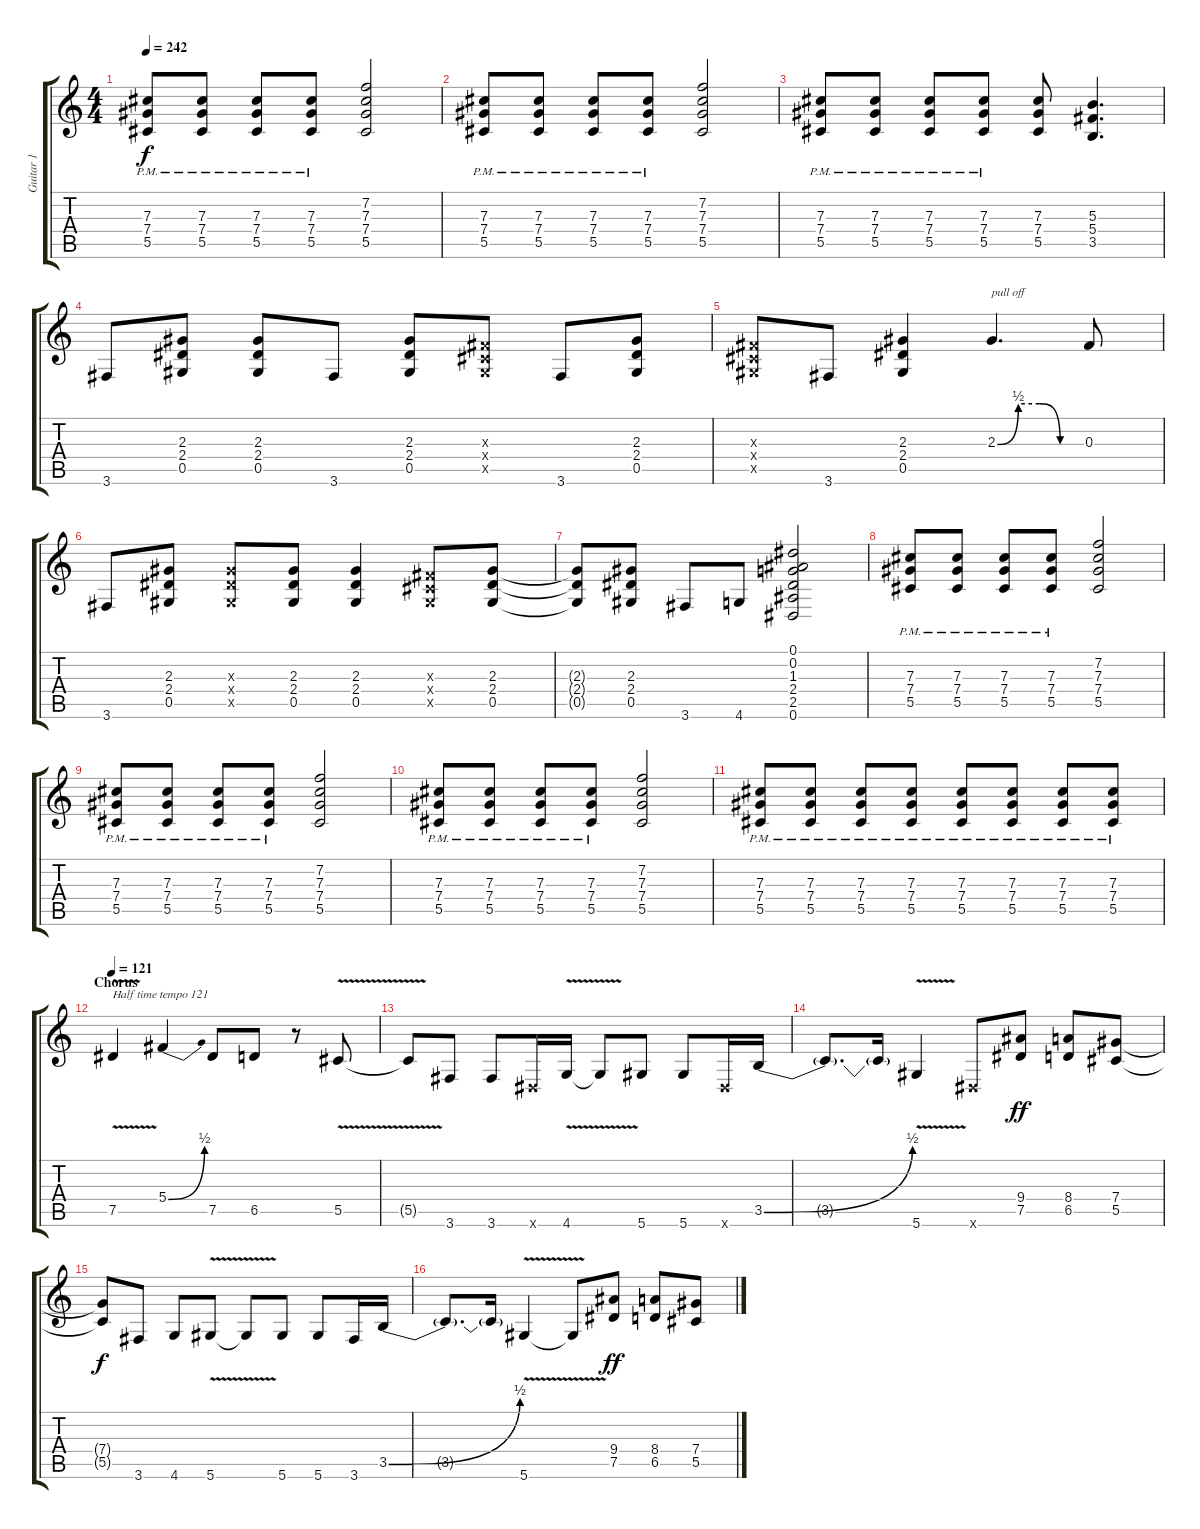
\track ("Guitar 1" "Guitar 1") {instrument distortionguitar}
\staff {score tabs}
\tuning (Eb4 Bb3 Gb3 Db3 Ab2 Eb2) {hide}
\ts (4 4)
\tempo 242
\clef g2
\ks c
(7.3 7.4{pm} 5.5).8{dy f} (7.3 7.4{pm} 5.5).8 (7.3 7.4{pm} 5.5).8 (7.3 7.4{pm} 5.5).8 (7.2 7.3 7.4 5.5).2 |
(7.3 7.4{pm} 5.5).8 (7.3 7.4{pm} 5.5).8 (7.3 7.4{pm} 5.5).8 (7.3 7.4{pm} 5.5).8 (7.2 7.3 7.4 5.5).2 |
(7.3 7.4{pm} 5.5).8 (7.3 7.4{pm} 5.5).8 (7.3 7.4{pm} 5.5).8 (7.3 7.4{pm} 5.5).8 (7.3 7.4 5.5).8 (5.3 5.4 3.5).4{d} |
3.6.8 (2.3 2.4 0.5).8 (2.3 2.4 0.5).8 3.6.8 (2.3 2.4 0.5).8 (0.3{x} 0.4{x} 0.5{x}).8 3.6.8 (2.3 2.4 0.5).8 |
(0.3{x} 0.4{x} 0.5{x}).8 3.6.8 (2.3 2.4 0.5).4 2.3{be (custom 0 0 15 2 30 2 45 0 60 0)}.4{d txt "pull off"} 0.3.8 |
3.6.8 (2.3 2.4 0.5).8 (2.3{x} 2.4{x} 0.5{x}).8 (2.3 2.4 0.5).8 (2.3 2.4 0.5).4 (0.3{x} 0.4{x} 0.5{x}).8 (2.3 2.4 0.5).8 |
(2.3{t} 2.4{t} 0.5{t}).8 (2.3 2.4 0.5).8 3.6.8 4.6.8 (0.1 0.2 1.3 2.4 2.5 0.6).2 |
(7.3 7.4{pm} 5.5).8 (7.3 7.4{pm} 5.5).8 (7.3 7.4{pm} 5.5).8 (7.3 7.4{pm} 5.5).8 (7.2 7.3 7.4 5.5).2 |
(7.3 7.4{pm} 5.5).8 (7.3 7.4{pm} 5.5).8 (7.3 7.4{pm} 5.5).8 (7.3 7.4{pm} 5.5).8 (7.2 7.3 7.4 5.5).2 |
(7.3 7.4{pm} 5.5).8 (7.3 7.4{pm} 5.5).8 (7.3 7.4{pm} 5.5).8 (7.3 7.4{pm} 5.5).8 (7.2 7.3 7.4 5.5).2 |
(7.3{pm} 7.4 5.5).8 (7.3{pm} 7.4 5.5).8 (7.3{pm} 7.4 5.5).8 (7.3{pm} 7.4 5.5).8 (7.3{pm} 7.4 5.5).8 (7.3{pm} 7.4 5.5).8 (7.3{pm} 7.4 5.5).8 (7.3{pm} 7.4 5.5).8 |
\section ("" "Chorus")
\tempo 121
7.5{v}.4{txt "Half time tempo 121"} 5.4{be (bend 0 0 60 2)}.4 7.5.8 6.5.8 r.8 5.5{v}.8 |
5.5{t}.8 3.6.8 3.6.8 0.6{x}.16 4.6{v}.16 4.6{t}.8 5.6.8 5.6.8 0.6{x}.16 3.5{be (bend 0 0 60 2)}.16 |
3.5{t}.8{d} 3.5{t}.16 5.6{v}.4 0.6{x}.8 (9.4 7.5).8{dy ff} (8.4 6.5).8 (7.4 5.5).8 |
(7.4{t} 5.5{t}).8{dy f} 3.6.8 4.6.8 5.6{v}.8 5.6{t}.8 5.6.8 5.6.8 3.6.16 3.5{be (bend 0 0 60 2)}.16 |
3.5{t}.8{d} 3.5{t}.16 5.6{v}.4 5.6{t}.8 (9.4 7.5).8{dy ff} (8.4 6.5).8 (7.4 5.5).8
